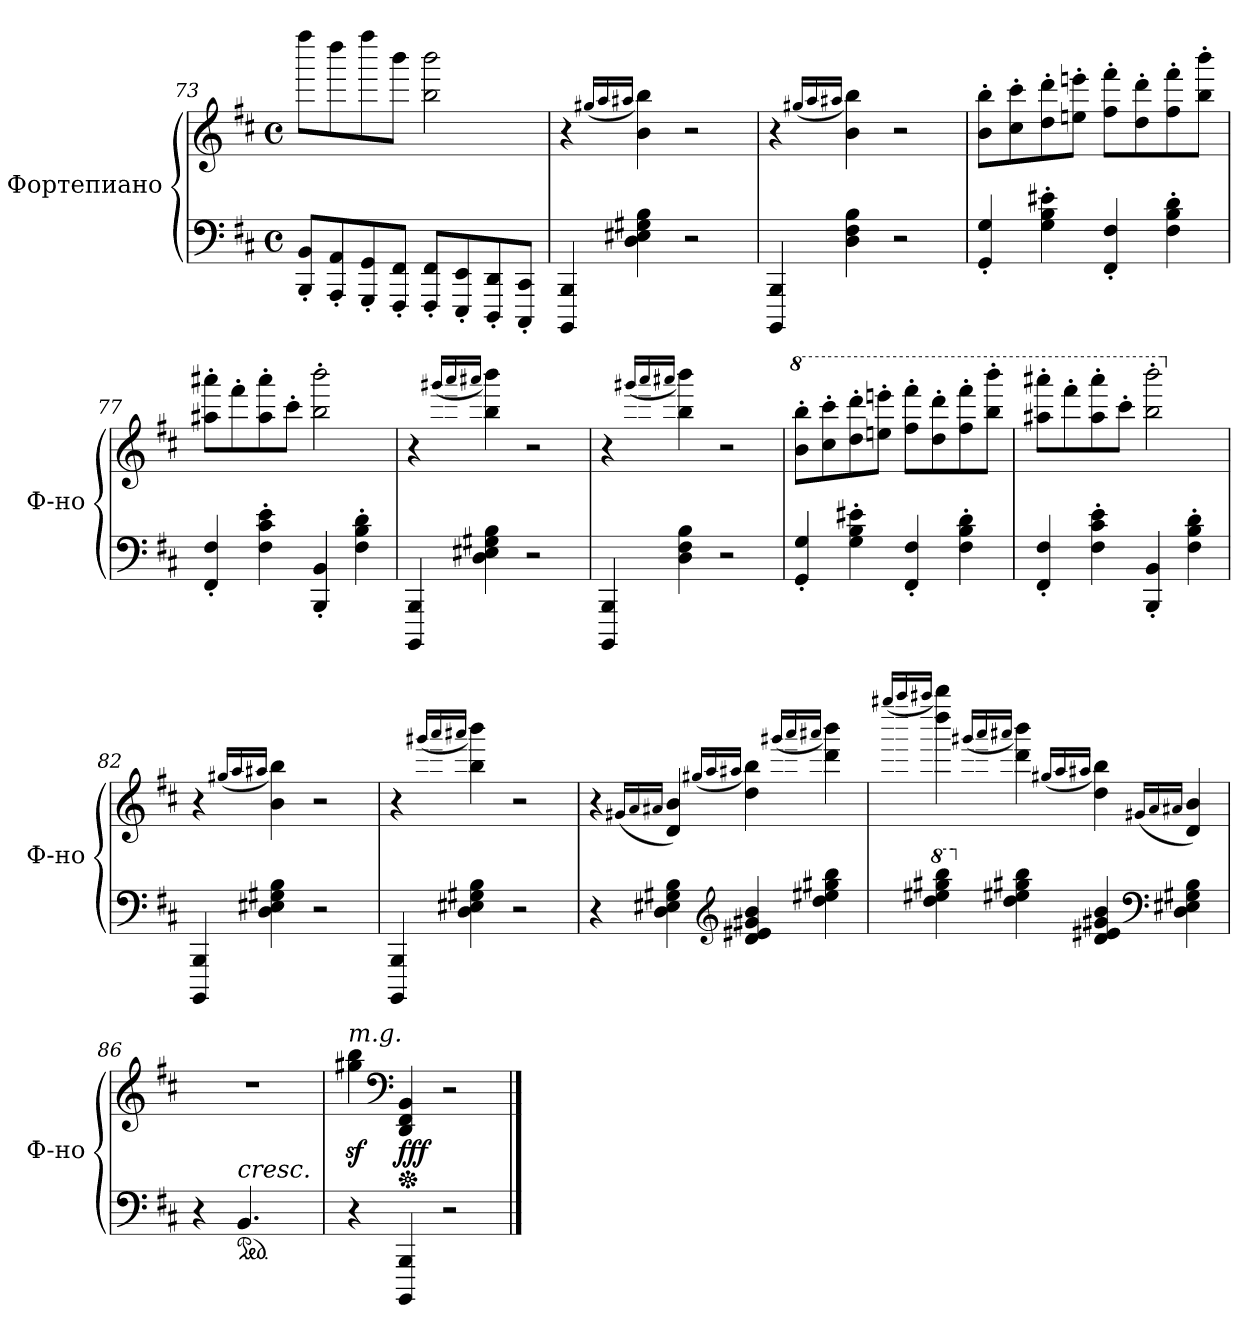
**kern	**kern	**dynam
*part1	*part1	*part1
*staff2	*staff1	*staff1/2
*I"Фортепиано	*	*
*I'Ф-но	*	*
*clefF4	*clefG2	*
*k[f#c#]	*k[f#c#]	*
*M4/4	*M4/4	*
*met(c)	*met(c)	*
=73	=73	=73
8BBB/' 8BB/'L	8ffff#\L	.
8AAA/' 8AA/'	8dddd\	.
8GGG/' 8GG/'	8ffff#\	.
8FFF#/' 8FF#/'J	8bbb\J	.
8FFF#/' 8FF#/'L	2bb\ 2bbb\	.
8EEE/' 8EE/'	.	.
8DDD/' 8DD/'	.	.
8CCC#/' 8CC#/'J	.	.
!!LO:LB:g=z
=74	=74	=74
*	*MM200	*
4BBBB/ 4BBB/	4r	.
.	(>16qgg#X/LL	.
.	16qaa/	.
.	16qaa#X/JJ	.
4D\ 4E#X\ 4G#X\ 4B\	4b\ 4bb\)	.
2r	2r	.
=75	=75	=75
4BBBB/ 4BBB/	4r	.
.	(>16qgg#X/LL	.
.	16qaa/	.
.	16qaa#X/JJ	.
4D\ 4F#\ 4B\	4b\ 4bb\)	.
2r	2r	.
=76	=76	=76
4GG/' 4G/'	8b\' 8bb\'L	.
.	8cc#\' 8ccc#\'	.
4G\' 4B\' 4e#X\'	8dd\' 8ddd\'	.
.	8eeni\' 8eeeni\'J	.
4FF#/' 4F#/'	8ff#\' 8fff#\'L	.
.	8dd\' 8ddd\'	.
4F#\' 4B\' 4d\'	8ff#\' 8fff#\'	.
.	8bb\' 8bbb\'J	.
=77	=77	=77
4FF#/' 4F#/'	8aa#X\' 8aaa#X\'L	.
.	8fff#'\	.
4F#\' 4c#\' 4e\'	8aa#\' 8aaa#\'	.
.	8ccc#'\J	.
4BBB/' 4BB/'	2bb\' 2bbb\'	.
4F#\' 4B\' 4d\'	.	.
!!LO:LB:g=z
=78	=78	=78
4BBBB/ 4BBB/	4r	.
.	(>16qggg#X/LL	.
.	16qaaa/	.
.	16qaaa#X/JJ	.
4D\ 4E#X\ 4G#X\ 4B\	4bb\ 4bbb\)	.
2r	2r	.
=79	=79	=79
4BBBB/ 4BBB/	4r	.
.	(>16qggg#X/LL	.
.	16qaaa/	.
.	16qaaa#X/JJ	.
4D\ 4F#\ 4B\	4bb\ 4bbb\)	.
2r	2r	.
=80	=80	=80
*	*8va	*
4GG/' 4G/'	8bb\' 8bbb\'L	.
.	8ccc#\' 8cccc#\'	.
4G\' 4B\' 4e#X\'	8ddd\' 8dddd\'	.
.	8eeeni\' 8eeeeni\'J	.
4FF#/' 4F#/'	8fff#\' 8ffff#\'L	.
.	8ddd\' 8dddd\'	.
4F#\' 4B\' 4d\'	8fff#\' 8ffff#\'	.
.	8bbb\' 8bbbb\'J	.
=81	=81	=81
4FF#/' 4F#/'	8aaa#X\' 8aaaa#X\'L	.
.	8ffff#'\	.
4F#\' 4c#\' 4e\'	8aaa#\' 8aaaa#\'	.
.	8cccc#'\J	.
4BBB/' 4BB/'	2bbb\' 2bbbb\'	.
4F#\' 4B\' 4d\'	.	.
=82	=82	=82
*	*X8va	*
4BBBB/ 4BBB/	4r	.
.	(>16qgg#X/LL	.
.	16qaa/	.
.	16qaa#X/JJ	.
4D\ 4E#X\ 4G#X\ 4B\	4b\ 4bb\)	.
2r	2r	.
!!LO:LB:g=z
=83	=83	=83
4BBBB/ 4BBB/	4r	.
.	(>16qggg#X/LL	.
.	16qaaa/	.
.	16qaaa#X/JJ	.
4D\ 4E#X\ 4G#X\ 4B\	4bb\ 4bbb\)	.
2r	2r	.
=84	=84	=84
4r	4r	.
.	(>16qg#X/LL	.
.	16qa/	.
.	16qa#X/JJ	.
4D\ 4E#X\ 4G#X\ 4B\	4d/ 4b/)	.
*clefG2	*	*
.	(>16qgg#X/LL	.
.	16qaa/	.
.	16qaa#X/JJ	.
4d/ 4e#X/ 4g#X/ 4b/	4dd\ 4bb\)	.
.	(>16qggg#X/LL	.
.	16qaaa/	.
.	16qaaa#X/JJ	.
4dd\ 4ee#X\ 4gg#X\ 4bb\	4ddd\ 4bbb\)	.
=85	=85	=85
.	(>16qgggg#X/LL	.
.	16qaaaa/	.
.	16qaaaa#X/JJ	.
*8va	*	*
4ddd\ 4eee#X\ 4ggg#X\ 4bbb\	4dddd\ 4bbbb\)	.
.	(>16qggg#X/LL	.
.	16qaaa/	.
.	16qaaa#X/JJ	.
*X8va	*	*
4dd\ 4ee#X\ 4gg#X\ 4bb\	4ddd\ 4bbb\)	.
.	(>16qgg#X/LL	.
.	16qaa/	.
.	16qaa#X/JJ	.
4d/ 4e#X/ 4g#X/ 4b/	4dd\ 4bb\)	.
*clefF4	*	*
.	(>16qg#X/LL	.
.	16qa/	.
.	16qa#X/JJ	.
4D\ 4E#X\ 4G#X\ 4B\	4d/ 4b/)	.
=86	=86	=86
4r	1r	.
*ped	*	*
!LO:TX:a:i:t=cresc.	!	!
!LO:N:head=solid	!	!
2.BB/	.	.
=87	=87	=87
!	!LO:TX:a:i:t=m.g.	!
4r	4gg#X\z< 4bb\z<	.
*	*clefF4	*
*	*Xped	*
!	!	!LO:DY:b
4BBBB/ 4BBB/	4DD/ 4FF#/ 4BB/	fff
2r	2r	.
==	==	==
*-	*-	*-
